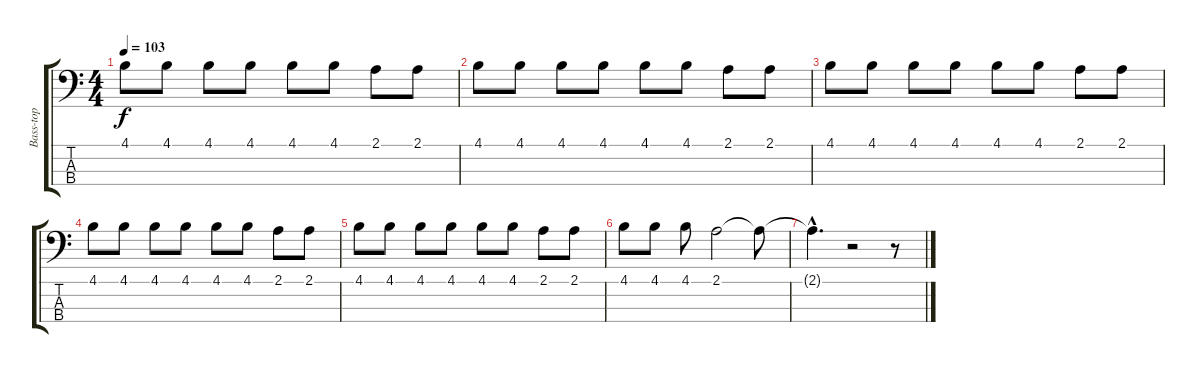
\track ("Bass-top" "Bass-top") {instrument electricbassfinger}
\staff {score tabs}
\tuning (G2 D2 A1 E1) {hide}
\ts (4 4)
\tempo 103
\clef f4
\ks c
4.1.8{dy f} 4.1.8 4.1.8 4.1.8 4.1.8 4.1.8 2.1.8 2.1.8 |
4.1.8 4.1.8 4.1.8 4.1.8 4.1.8 4.1.8 2.1.8 2.1.8 |
4.1.8 4.1.8 4.1.8 4.1.8 4.1.8 4.1.8 2.1.8 2.1.8 |
4.1.8 4.1.8 4.1.8 4.1.8 4.1.8 4.1.8 2.1.8 2.1.8 |
4.1.8 4.1.8 4.1.8 4.1.8 4.1.8 4.1.8 2.1.8 2.1.8 |
4.1.8 4.1.8 4.1.8 2.1.2 2.1{t}.8 |
2.1{hac t}.4{d} r.2 r.8
